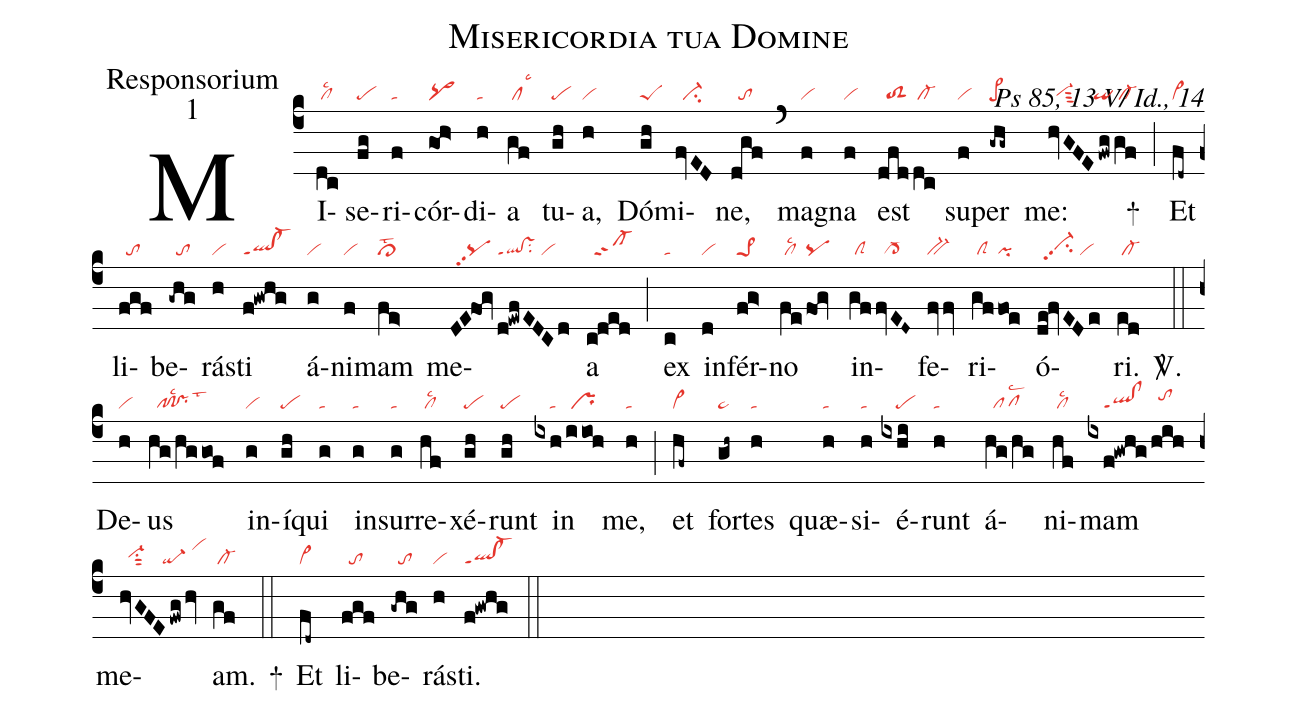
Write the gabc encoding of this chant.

name:Misericordia tua Domine;
office-part:Responsorium;
mode:1;
commentary:Ps 85, 13 V/ Id., 14;
nabc-lines:1;
%%
(c4)
MI(dc|/cllsc2)se(fg|pe)ri(f|ta)cór(go!h>|pq>)di(h|ta)a(gf|/cllsc3) tu(gh|pe)a,(h|vi) Dó(gh|peS)mi(fvED|//ci-)ne,(dgf|//to) (`)
ma(f|vi)gna(f|vi) est(dfd|//toS2|dc|/cl-) su(f|vi)per(-ghg~|pe>) me:(hvGFE|//vi-hgsut3|/fwg|`qi|gf|/cl-) +(;)
Et(fd~|cl~) li(fgf|//to)be(-ghg|//to)rás(h|vi)ti(f!gwhg|ql!cl-ppt1) á(g|vi)ni(f|vi)mam(fe>|cl>lst2) me(DE!fOg|//pqpp2|/d!ewfEDCd|ql!vsppt1su2/vi)a(c!ded|//sf-) (;)
ex(c|ta) in(d|vi)fér(fg>|pe>1)no(fe|/cllsc2|fOg|pq) in(gf|/clS|fvED~|//cl->)fe(fvfv|bv-)ri(gf|/clS|foe|pi)ó(de!fvEDe|//vi-hhpp2su2/vi)ri.(ed|/cl-) <sp>V/</sp>.(::)
De(h|vi)us(hg/hggof|//pf!prlsc2lst3) in(g|vi)í(gh|pe)qui(g|ta) in(g|ta)sur(g|ta)re(hf|/cllsc2)xé(gh|pe)runt(gh|pe) in(ixh|////ta|/iioh|/pr) me,(h|ta) (;)
et(hf~|cl~) for(gh~|pe~)tes(h|ta) quæ(h|ta)si(h|ta)é(ixhi|////pe)runt(h|ta) á(hg/hg|//pflsc2)ni(hf|/cllsc2)mam(ixf!gwhg|////ql!clppt1|/hih|//tohi) me(hvGFE|//vi-hhsu1sut2|/fwg/hv|``qi-/vihk)am.(gf|/cl-) +(::)
Et(fd~|cl~) li(fgf|//to)be(-ghg|//to)rás(h|vi)ti.(f!gwhg|ql!cl-ppt1) (::)
